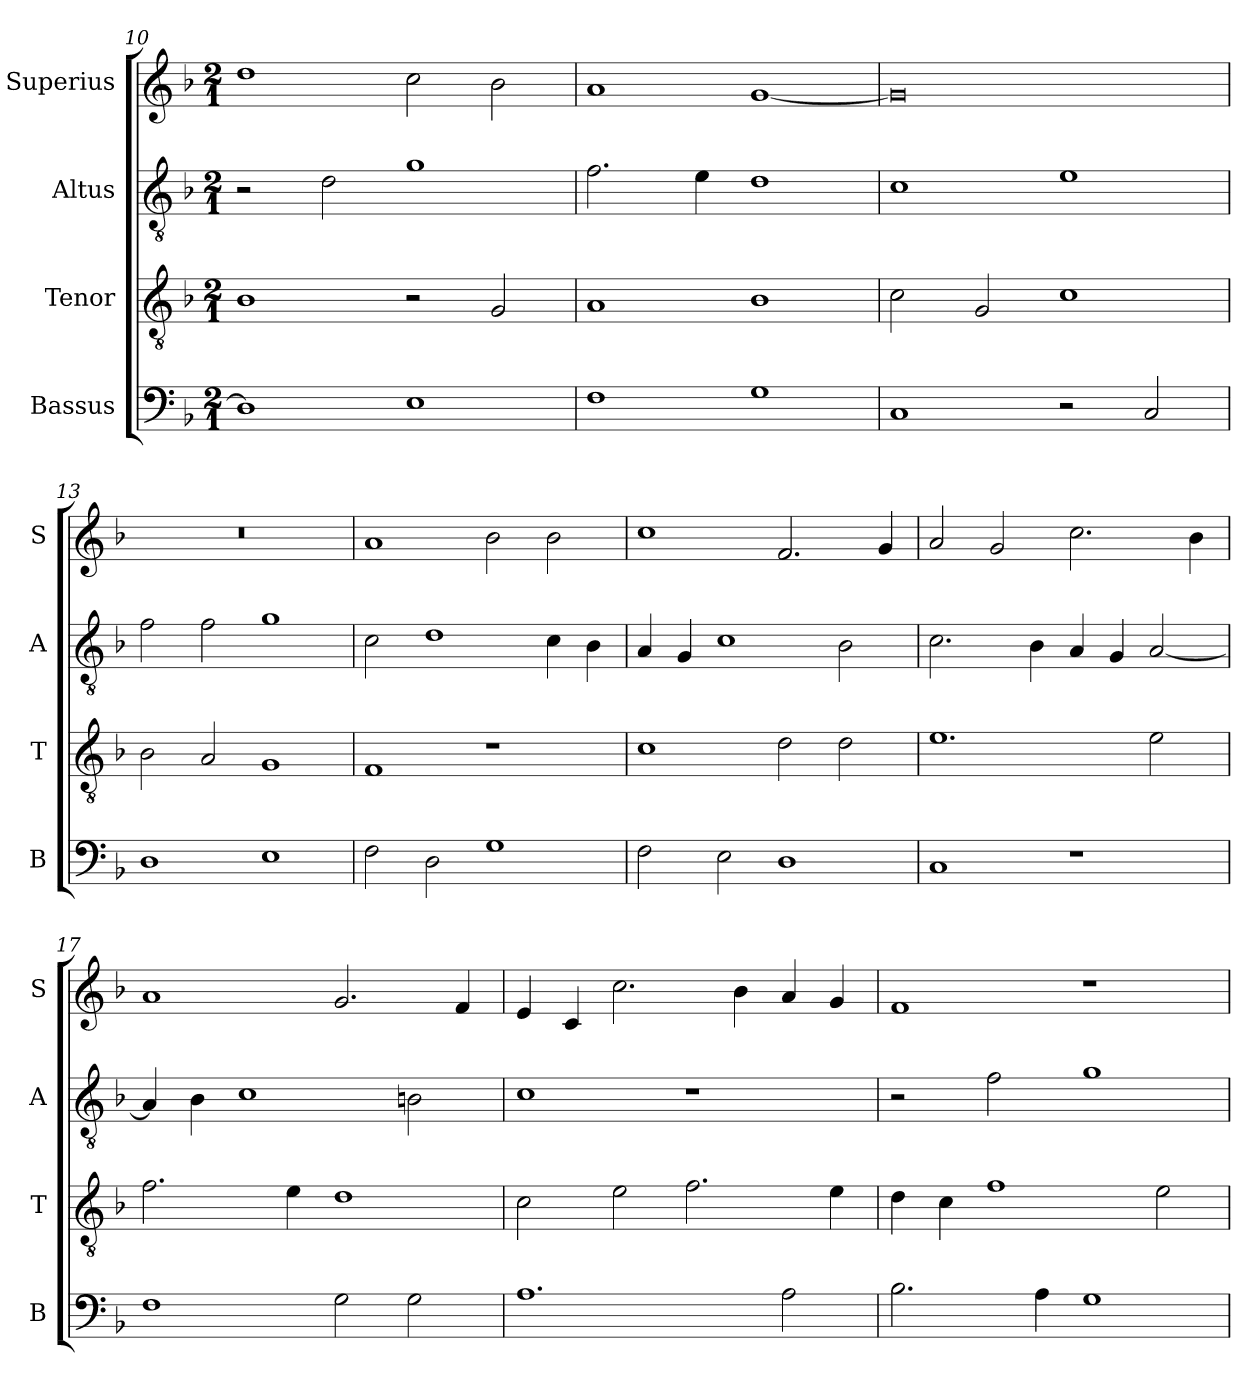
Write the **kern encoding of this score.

**kern	**kern	**kern	**kern
*part4	*part3	*part2	*part1
*staff4	*staff3	*staff2	*staff1
*I"Bassus	*I"Tenor	*I"Altus	*I"Superius
*I'B	*I'T	*I'A	*I'S
*clefF4	*clefGv2	*clefGv2	*clefG2
*k[b-]	*k[b-]	*k[b-]	*k[b-]
*F:	*F:	*F:	*F:
*M2/1	*M2/1	*M2/1	*M2/1
=10	=10	=10	=10
1D]	1B-	2r	1dd
.	.	2d	.
1E	2r	1g	2cc
.	2G	.	2b-
=11	=11	=11	=11
1F	1A	2.f	1a
.	.	4e	.
1G	1B-	1d	[1g
=12	=12	=12	=12
1C	2c	1c	0g]
.	2G	.	.
2r	1c	1e	.
2C	.	.	.
=13	=13	=13	=13
1D	2B-	2f	0r
.	2A	2f	.
1E	1G	1g	.
=14	=14	=14	=14
2F	1F	2c	1a
2D	.	1d	.
1G	1r	.	2b-
.	.	4c	2b-
.	.	4B-	.
=15	=15	=15	=15
2F	1c	4A	1cc
.	.	4G	.
2E	.	1c	.
1D	2d	.	2.f
.	2d	2B-	.
.	.	.	4g
=16	=16	=16	=16
1C	1.e	2.c	2a
.	.	.	2g
.	.	4B-	.
1r	.	4A	2.cc
.	.	4G	.
.	2e	[2A	.
.	.	.	4b-
=17	=17	=17	=17
1F	2.f	4A]	1a
.	.	4B-	.
.	.	1c	.
.	4e	.	.
2G	1d	.	2.g
2G	.	2Bn	.
.	.	.	4f
=18	=18	=18	=18
1.A	2c	1c	4e
.	.	.	4c
.	2e	.	2.cc
.	2.f	1r	.
.	.	.	4b-
2A	.	.	4a
.	4e	.	4g
=19	=19	=19	=19
2.B-	4d	2r	1f
.	4c	.	.
.	1f	2f	.
4A	.	.	.
1G	.	1g	1r
.	2e	.	.
=	=	=	=
*-	*-	*-	*-
